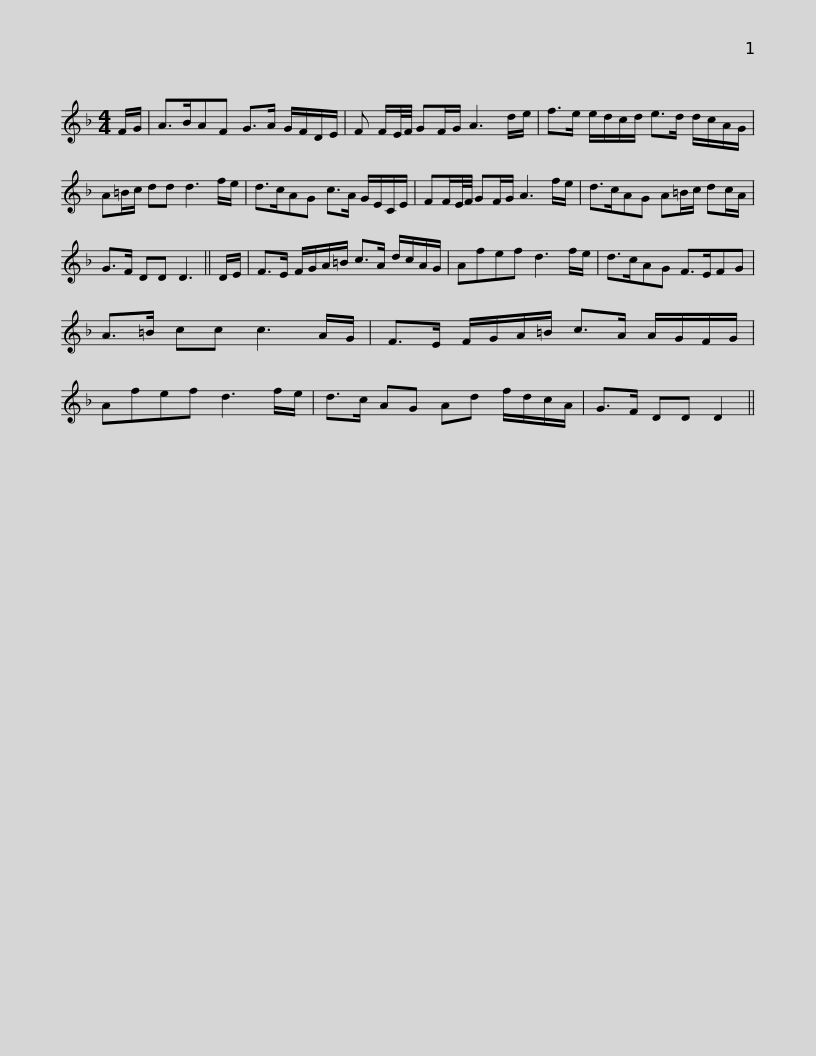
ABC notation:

X:1
L:1/8
M:4/4
I:linebreak $
K:Dmin
V:1 treble
V:1
 F/G/ | A>BAF G>A G/F/D/E/ | F F/E/4F/4 GF/G/ A3 d/e/ | f>e e/d/c/d/ e>d d/c/A/G/ | A=B/c/ dd d3 f/e/ |$ %5
 d>cAG c>A G/E/C/E/ | FF/E/4F/4 GF/G/ A3 f/e/ | d>cAG A=B/c/ dc/A/ | G>F DD D3 || D/E/ |$ %10
 F>E F/G/A/=B/ c>A d/c/A/G/ | Afef d3 f/e/ | d>cAG F>EFG | A>=B cc c3 A/G/ |$ F>E F/G/A/=B/ c>A A/G/F/G/ | %15
 Afef d3 f/e/ | d>c AG Ad f/d/c/A/ | G>F DD D2 || %18
